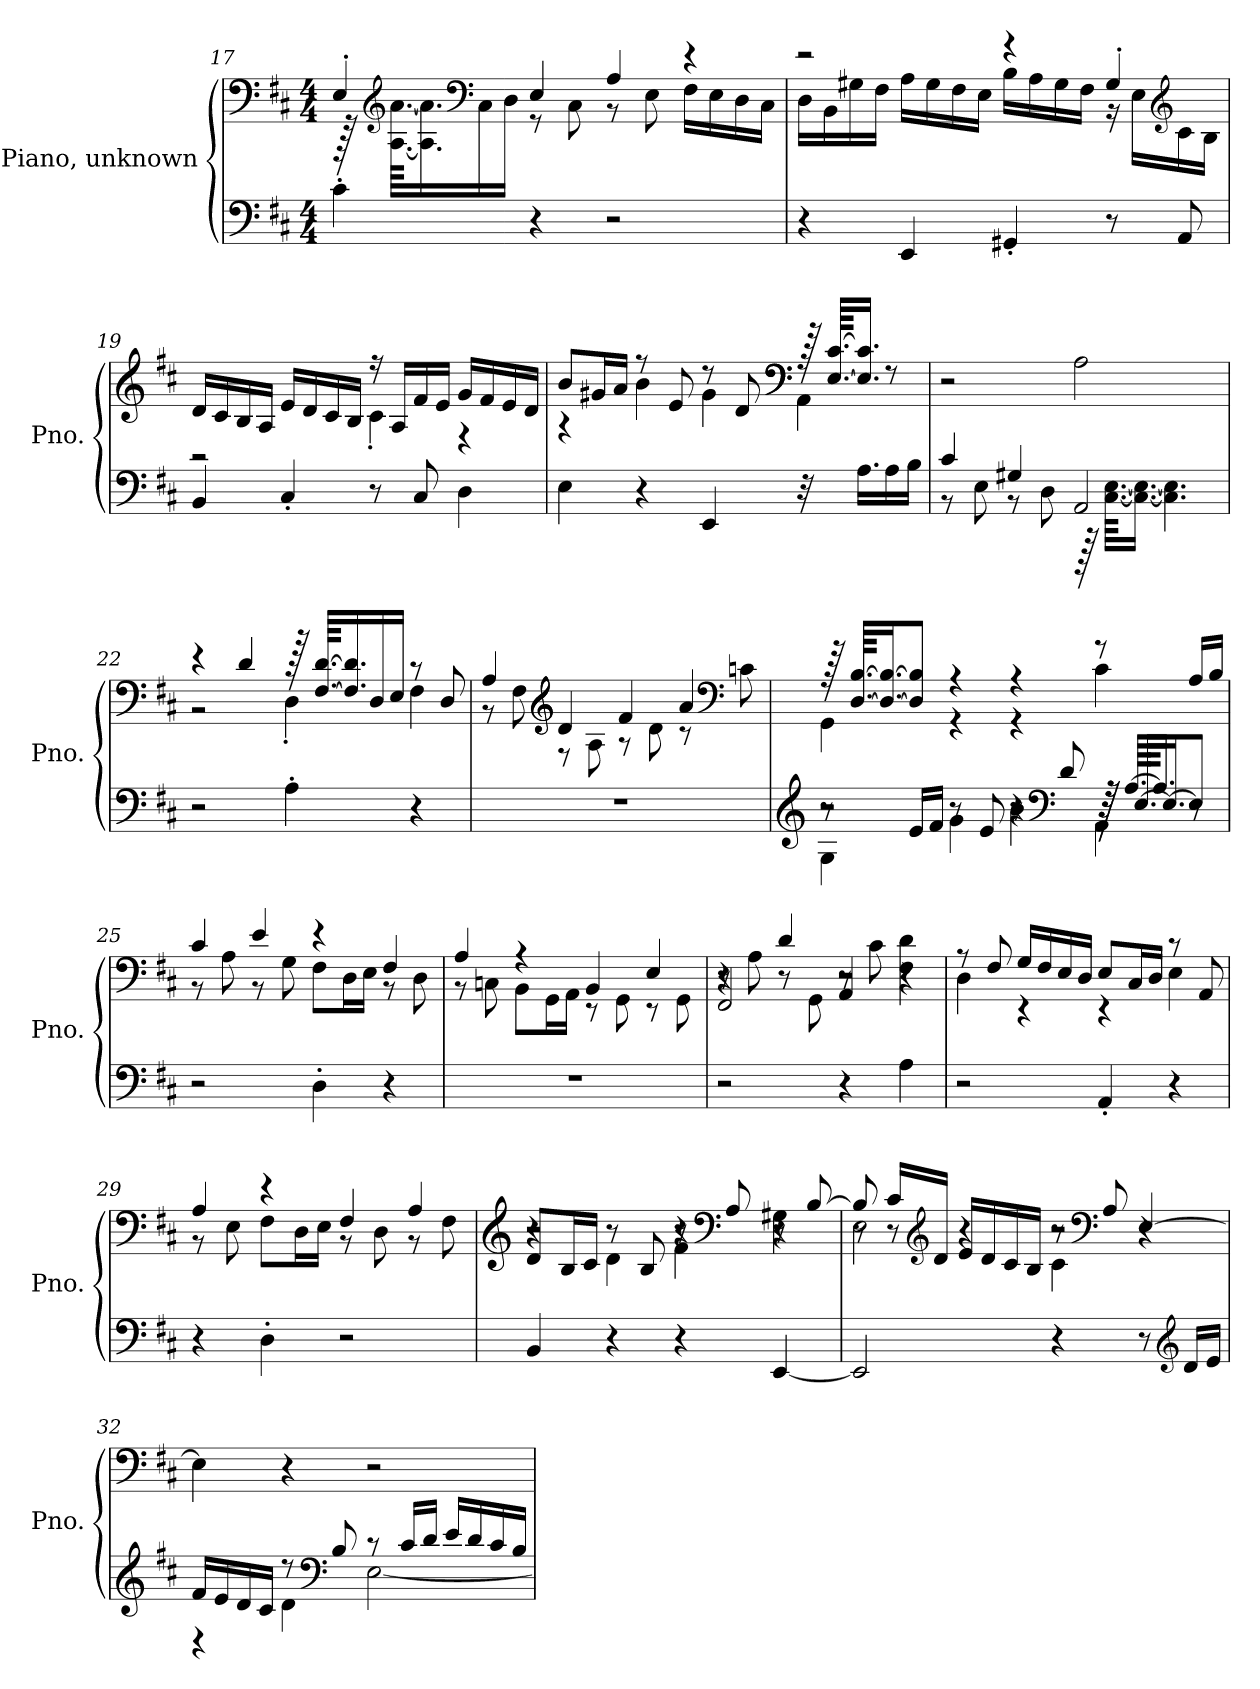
**kern	**kern
*part1	*part1
*staff2	*staff1
*I"Piano, unknown	*
*I'Pno.	*
*clefF4	*clefF4
*k[f#c#]	*k[f#c#]
*M4/4	*M4/4
=17	=17
*	*^
4c#'\	4E'/	128r
*	*clefG2	*
.	.	[64.A\ [64.a\KKLL
.	.	16.A\] 16.a\]
*	*clefF4	*
.	.	16C#\
.	.	16D\JJ
4r	4E/	8r
.	.	8C#\
2r	4A/	8r
.	.	8E\
.	4r	16F#\LL
.	.	16E\
.	.	16D\
.	.	16C#\JJ
!!LO:LB:g=z	!!
=18	=18	=18
4r	2r	16D\LL
.	.	16BB\
.	.	16G#X\
.	.	16F#\JJ
4EE/	.	16A\LL
.	.	16G#\
.	.	16F#\
.	.	16E\JJ
4GG#X'/	4r	16B\LL
.	.	16A\
.	.	16G#\
.	.	16F#\JJ
8r	4G#'/	16r
.	.	16E\LL
*	*clefG2	*
8AA/	.	16c#\
.	.	16B\JJ
=19	=19	=19
4BB/	16d/LL	2r
.	16c#/	.
.	16B/	.
.	16A/JJ	.
4C#'/	16e/LL	.
.	16d/	.
.	16c#/	.
.	16B/JJ	.
8r	16r	4c#'\
.	16A/LL	.
8C#/	16f#/	.
.	16e/JJ	.
4D\	16g/LL	4r
.	16f#/	.
.	16e/	.
.	16d/JJ	.
!!LO:LB:g=z	!!
=20	=20	=20
4E\	8b/L	4r
.	16g#X/L	.
.	16a/JJ	.
4r	8r	4b\
.	8e/	.
4EE/	8r	4g#\
.	8d/	.
*	*clefF4	*
32r	128r	4AA\
.	[64.E/ [64.c#/KKLL	.
16.A\LL	16.E/] 16.c#/]JJ	.
16A\	8r	.
16B\JJ	.	.
*	*v	*v
=21	=21
*^	*
4c#/	8r	2r
.	8E\	.
4G#X/	8r	.
.	8D\	.
2AA/	128r	2A\
.	[64.C#\ [64.E\KKLL	.
.	16.C#\_ 16.E\_JJ	.
.	4.C#\] 4.E\]	.
*v	*v	*
=22	=22
*	*^
2r	4r	2r
.	4d/	.
4A'\	128r	4D'\
.	[64.F#/ [64.d/KKLL	.
.	16.F#/] 16.d/]	.
.	16D/	.
.	16E/JJ	.
4r	8r	4F#\
.	8D/	.
!!LO:LB:g=z	!!
=23	=23	=23
1r	4A/	8r
.	.	8F#\
*	*clefG2	*
.	4d/	8r
.	.	8A\
.	4f#/	8r
.	.	8d\
.	4a/	8r
*	*clefF4	*
.	.	8cn\
=24	=24	=24
*clefG2	*	*
*^	*	*
*	*^	*	*
8r	4G\	2r	128r	4GG\
.	.	.	[64.D/ [64.B/KKLL	.
.	.	.	16.D/_ 16.B/_J	.
16e/LL	.	.	8D/] 8B/]J	.
16f#/JJ	.	.	.	.
8r	4g\	.	4r	4r
8e/	.	.	.	.
8r	4b\	4r	4r	4r
*clefF4	*	*	*	*
8d/	.	.	.	.
128r	4AA\	128r	8r	4c#\
[64.E/KKLL	.	[64.A/KKLL	.	.
16.E/J_	.	16.A/JJ]	.	.
8E/J]	.	8r	16A/LL	.
.	.	.	16B/JJ	.
*v	*v	*v	*	*
=25	=25	=25
2r	4c#/	8r
.	.	8A\
.	4e/	8r
.	.	8G\
4D'\	4r	8F#\L
.	.	16D\L
.	.	16E\JJ
4r	4F#/	8r
.	.	8D\
!!LO:LB:g=z	!!
=26	=26	=26
1r	4A/	8r
.	.	8Cn\
.	4r	8BB\L
.	.	16GG\L
.	.	16AA\JJ
.	4BB/	8r
.	.	8GG\
.	4E/	8r
.	.	8GG\
=27	=27	=27
*	*	*^
2r	4r	8r	2FF#/
.	.	8A\	.
.	4d/	8r	.
.	.	8GG\	.
4r	2r	8r	4AA/
.	.	8c#\	.
4A\	.	4F#\ 4d\	4r
*	*	*v	*v
=28	=28	=28
2r	8r	4D\
.	8F#/	.
.	16G/LL	4r
.	16F#/	.
.	16E/	.
.	16D/JJ	.
4AA'/	8E/L	4r
.	16C#/L	.
.	16D/JJ	.
4r	8r	4E\
.	8AA/	.
=29	=29	=29
4r	4A/	8r
.	.	8E\
4D'\	4r	8F#\L
.	.	16D\L
.	.	16E\JJ
2r	4F#/	8r
.	.	8D\
.	4A/	8r
.	.	8F#\
*	*v	*v
!!LO:LB:g=z
=30	=30
*	*clefG2
*	*^
*	*	*^
4BB/	8d/L	4r	2r
.	16B/L	.	.
.	16c#/JJ	.	.
4r	8r	4d\	.
.	8B/	.	.
4r	8r	4f#\	4r
*	*clefF4	*	*
.	8A/	.	.
[4EE/	4r	4G#X\	8r
.	.	.	[8B/
=31	=31	=31	=31
2EE/]	8r	2E\	8B/]
.	16c#/LL	.	8r
*	*clefG2	*	*
.	16d/JJ	.	.
.	16e/LL	.	4r
.	16d/	.	.
.	16c#/	.	.
.	16B/JJ	.	.
4r	8r	4c#\	2r
*	*clefF4	*	*
.	8A/	.	.
8r	[4E/	4r	.
*clefG2	*	*	*
16d/LL	.	.	.
16e/JJ	.	.	.
*	*v	*v	*v
!!LO:PB:g=z
=32	=32
*^	*
16f#/LL	4r	4E\]
16e/	.	.
16d/	.	.
16c#/JJ	.	.
8r	4d\	4r
*clefF4	*	*
8B/	.	.
8r	[2E\	2r
16c#/LL	.	.
16d/JJ	.	.
16e/LL	.	.
16d/	.	.
16c#/	.	.
16B/JJ	.	.
*v	*v	*
=	=
*-	*-
